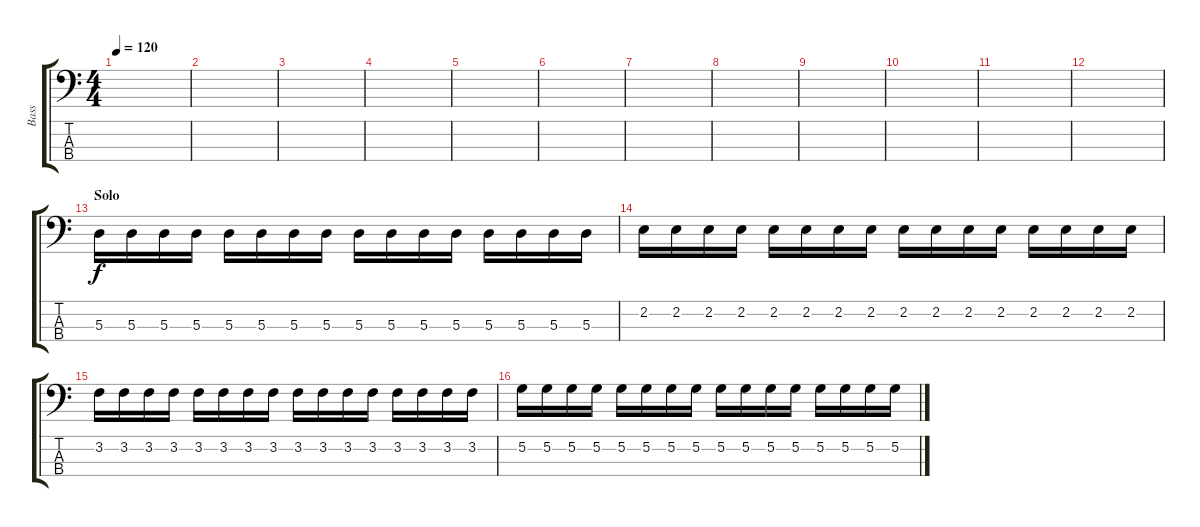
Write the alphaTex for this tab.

\track ("Bass" "Bass") {instrument electricbassfinger}
\staff {score tabs}
\tuning (G2 D2 A1 E1) {hide}
\ts (4 4)
\tempo 120
\clef f4
\ks c
|
|
|
|
|
|
|
|
|
|
|
|
\section ("" "Solo")
5.3.16 5.3.16 5.3.16 5.3.16 5.3.16 5.3.16 5.3.16 5.3.16 5.3.16 5.3.16 5.3.16 5.3.16 5.3.16 5.3.16 5.3.16 5.3.16 |
2.2.16 2.2.16 2.2.16 2.2.16 2.2.16 2.2.16 2.2.16 2.2.16 2.2.16 2.2.16 2.2.16 2.2.16 2.2.16 2.2.16 2.2.16 2.2.16 |
3.2.16 3.2.16 3.2.16 3.2.16 3.2.16 3.2.16 3.2.16 3.2.16 3.2.16 3.2.16 3.2.16 3.2.16 3.2.16 3.2.16 3.2.16 3.2.16 |
5.2.16 5.2.16 5.2.16 5.2.16 5.2.16 5.2.16 5.2.16 5.2.16 5.2.16 5.2.16 5.2.16 5.2.16 5.2.16 5.2.16 5.2.16 5.2.16
